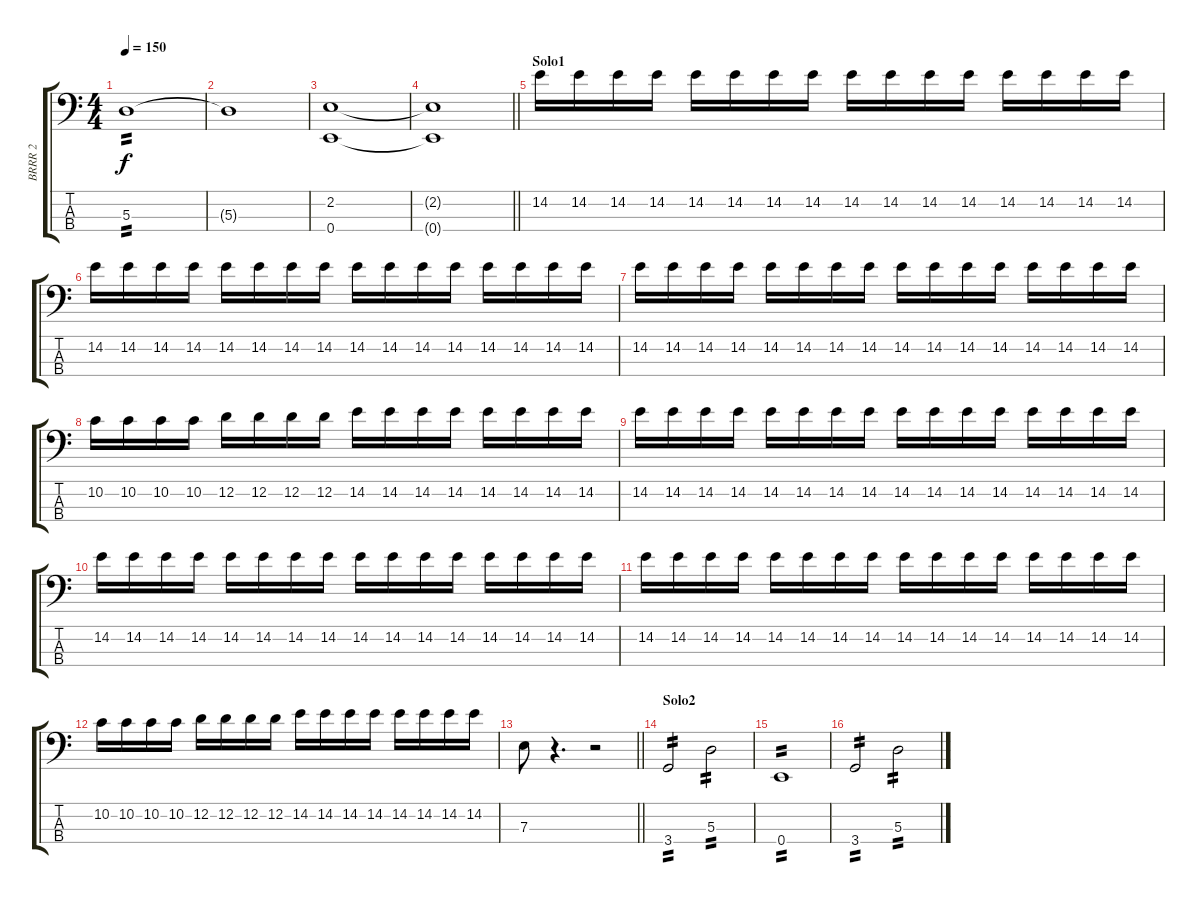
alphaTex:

\track ("BRRR 2" "BRRR 2") {instrument electricbassfinger}
\staff {score tabs}
\tuning (G2 D2 A1 E1) {hide}
\ts (4 4)
\tempo 150
\clef f4
\ks c
5.3.1{tp 2 dy f} |
5.3{t}.1 |
(2.2 0.4).1 |
\barLineRight lightlight
(2.2{t} 0.4{t}).1 |
\section ("" "Solo1")
14.2.16 14.2.16 14.2.16 14.2.16 14.2.16 14.2.16 14.2.16 14.2.16 14.2.16 14.2.16 14.2.16 14.2.16 14.2.16 14.2.16 14.2.16 14.2.16 |
14.2.16 14.2.16 14.2.16 14.2.16 14.2.16 14.2.16 14.2.16 14.2.16 14.2.16 14.2.16 14.2.16 14.2.16 14.2.16 14.2.16 14.2.16 14.2.16 |
14.2.16 14.2.16 14.2.16 14.2.16 14.2.16 14.2.16 14.2.16 14.2.16 14.2.16 14.2.16 14.2.16 14.2.16 14.2.16 14.2.16 14.2.16 14.2.16 |
10.2.16 10.2.16 10.2.16 10.2.16 12.2.16 12.2.16 12.2.16 12.2.16 14.2.16 14.2.16 14.2.16 14.2.16 14.2.16 14.2.16 14.2.16 14.2.16 |
14.2.16 14.2.16 14.2.16 14.2.16 14.2.16 14.2.16 14.2.16 14.2.16 14.2.16 14.2.16 14.2.16 14.2.16 14.2.16 14.2.16 14.2.16 14.2.16 |
14.2.16 14.2.16 14.2.16 14.2.16 14.2.16 14.2.16 14.2.16 14.2.16 14.2.16 14.2.16 14.2.16 14.2.16 14.2.16 14.2.16 14.2.16 14.2.16 |
14.2.16 14.2.16 14.2.16 14.2.16 14.2.16 14.2.16 14.2.16 14.2.16 14.2.16 14.2.16 14.2.16 14.2.16 14.2.16 14.2.16 14.2.16 14.2.16 |
10.2.16 10.2.16 10.2.16 10.2.16 12.2.16 12.2.16 12.2.16 12.2.16 14.2.16 14.2.16 14.2.16 14.2.16 14.2.16 14.2.16 14.2.16 14.2.16 |
\barLineRight lightlight
7.3.8 r.4{d} r.2 |
\section ("" "Solo2")
3.4.2{tp 2} 5.3.2{tp 2} |
0.4.1{tp 2} |
3.4.2{tp 2} 5.3.2{tp 2}
